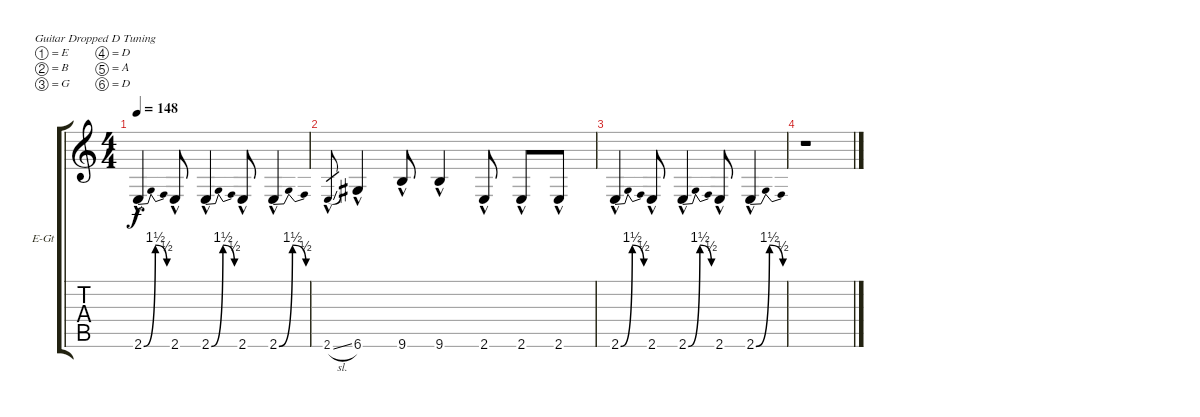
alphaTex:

\bracketExtendMode groupsimilarinstruments
\firstSystemTrackNameOrientation horizontal
\otherSystemsTrackNameOrientation horizontal
\track ("Electric Guitar 2" "E-Gt") {instrument distortionguitar}
\staff {score tabs}
\tuning (E4 B3 G3 D3 A2 D2)
\ts (4 4)
\tempo 148
\clef g2
\ks c
2.6{be (bendrelease 0 0 9.6 6 20.4 6 30 2) hac}.4{dy f} 2.6{hac}.8 2.6{be (bendrelease 0 0 9.6 6 20.4 6 30 2) hac}.4 2.6{hac}.8 2.6{be (bendrelease 0 0 9.6 6 20.4 6 30 2) hac}.4 |
2.6{sl hac}.8{gr} 6.6{hac}.4 9.6{hac}.8 9.6{hac}.4 2.6{hac}.8 2.6{hac}.8 2.6{hac}.8 |
2.6{be (bendrelease 0 0 9.6 6 20.4 6 30 2) hac}.4 2.6{hac}.8 2.6{be (bendrelease 0 0 9.6 6 20.4 6 30 2) hac}.4 2.6{hac}.8 2.6{be (bendrelease 0 0 9.6 6 20.4 6 30 2) hac}.4 |
r.1
